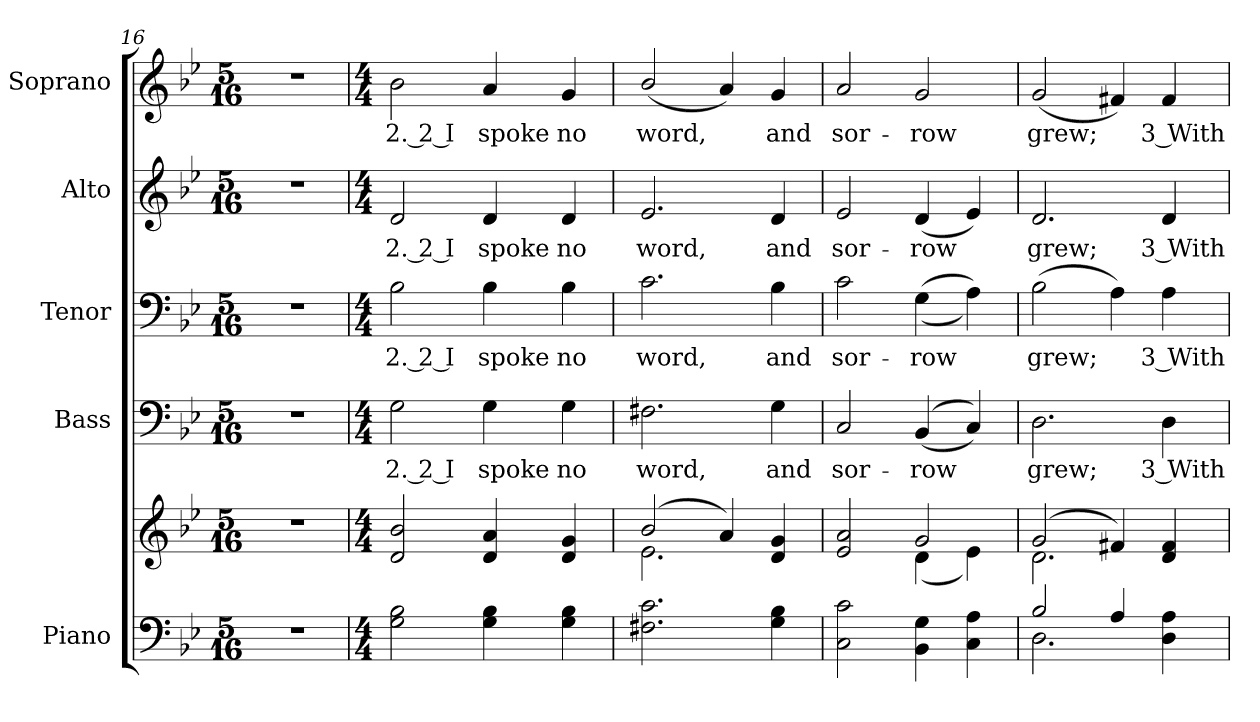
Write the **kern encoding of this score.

**kern	**kern	**kern	**text	**kern	**text	**kern	**text	**kern	**text
*part5	*part5	*part4	*part4	*part3	*part3	*part2	*part2	*part1	*part1
*staff6	*staff5	*staff4	*staff4	*staff3	*staff3	*staff2	*staff2	*staff1	*staff1
*I"Piano	*	*I"Bass	*	*I"Tenor	*	*I"Alto	*	*I"Soprano	*
*I'Pno.	*	*I'B.	*	*I'T.	*	*I'A.	*	*I'S.	*
!!LO:PB:g=z
*clefF4	*clefG2	*clefF4	*	*clefF4	*	*clefG2	*	*clefG2	*
*k[b-e-]	*k[b-e-]	*k[b-e-]	*	*k[b-e-]	*	*k[b-e-]	*	*k[b-e-]	*
*B-:	*B-:	*B-:	*	*B-:	*	*B-:	*	*B-:	*
*M5/16	*M5/16	*M5/16	*	*M5/16	*	*M5/16	*	*M5/16	*
=16	=16	=16	=16	=16	=16	=16	=16	=16	=16
!LO:N:vis=1	!LO:N:vis=1	!LO:N:vis=1	!	!LO:N:vis=1	!	!LO:N:vis=1	!	!LO:N:vis=1	!
16%5r	16%5r	16%5r	.	16%5r	.	16%5r	.	16%5r	.
=17	=17	=17	=17	=17	=17	=17	=17	=17	=17
*M4/4	*M4/4	*M4/4	*	*M4/4	*	*M4/4	*	*M4/4	*
!	!	!	!LO:LY:b:color=#000000	!	!	!	!	!	!
!	!	!	!	!	!LO:LY:b:color=#000000	!	!	!	!
!	!	!	!	!	!	!	!LO:LY:b:color=#000000	!	!
!	!	!	!	!	!	!	!	!	!LO:LY:b:color=#000000
2Gi\ 2B-i	2di/ 2b-i	2Gi\	2. 2 I	2B-i\	2. 2 I	2di/	2. 2 I	2b-i\	2. 2 I
!	!	!	!LO:LY:b:color=#000000	!	!	!	!	!	!
!	!	!	!	!	!LO:LY:b:color=#000000	!	!	!	!
!	!	!	!	!	!	!	!LO:LY:b:color=#000000	!	!
!	!	!	!	!	!	!	!	!	!LO:LY:b:color=#000000
4Gi\ 4B-i	4di/ 4ai	4Gi\	spoke	4B-i\	spoke	4di/	spoke	4ai/	spoke
!	!	!	!LO:LY:b:color=#000000	!	!	!	!	!	!
!	!	!	!	!	!LO:LY:b:color=#000000	!	!	!	!
!	!	!	!	!	!	!	!LO:LY:b:color=#000000	!	!
!	!	!	!	!	!	!	!	!	!LO:LY:b:color=#000000
4Gi\ 4B-i	4di/ 4gi	4Gi\	no	4B-i\	no	4di/	no	4gi/	no
=18	=18	=18	=18	=18	=18	=18	=18	=18	=18
*	*^	*	*	*	*	*	*	*	*
!	!	!	!	!LO:LY:b:color=#000000	!	!	!	!	!	!
!	!	!	!	!	!	!LO:LY:b:color=#000000	!	!	!	!
!	!	!	!	!	!	!	!	!LO:LY:b:color=#000000	!	!
!	!	!	!	!	!	!	!	!	!	!LO:LY:b:color=#000000
2.F#Xi\ 2.ci	(2b-i/	2.e-i\	2.F#Xi\	word,	2.ci\	word,	2.e-i/	word,	(2b-i/	word,
.	4ai/)	.	.	.	.	.	.	.	4ai/)	.
!	!	!	!	!LO:LY:b:color=#000000	!	!	!	!	!	!
!	!	!	!	!	!	!LO:LY:b:color=#000000	!	!	!	!
!	!	!	!	!	!	!	!	!LO:LY:b:color=#000000	!	!
!	!	!	!	!	!	!	!	!	!	!LO:LY:b:color=#000000
4Gi\ 4B-i	4di/ 4gi	4ryy	4Gi\	and	4B-i\	and	4di/	and	4gi/	and
=19	=19	=19	=19	=19	=19	=19	=19	=19	=19	=19
!	!	!	!	!LO:LY:b:color=#000000	!	!	!	!	!	!
!	!	!	!	!	!	!LO:LY:b:color=#000000	!	!	!	!
!	!	!	!	!	!	!	!	!LO:LY:b:color=#000000	!	!
!	!	!	!	!	!	!	!	!	!	!LO:LY:b:color=#000000
2Ci\ 2ci	2e-i/ 2ai	2ryy	2Ci/	sor-	2ci\	sor-	2e-i/	sor-	2ai/	sor-
!	!	!	!	!LO:LY:b:color=#000000	!	!	!	!	!	!
!	!	!	!	!	!	!LO:LY:b:color=#000000	!	!	!	!
!	!	!	!	!	!	!	!	!LO:LY:b:color=#000000	!	!
!	!	!	!	!	!	!	!	!	!	!LO:LY:b:color=#000000
4BB-i\ 4Gi	2gi/	(4di\	((4BB-i/	-row	((4Gi\	-row	(4di/	-row	2gi/	-row
4Ci\ 4Ai	.	4e-i\)	4Ci/))	.	4Ai\))	.	4e-i/)	.	.	.
=20	=20	=20	=20	=20	=20	=20	=20	=20	=20	=20
*^	*	*	*	*	*	*	*	*	*	*
!	!	!	!	!	!LO:LY:b:color=#000000	!	!	!	!	!	!
!	!	!	!	!	!	!	!LO:LY:b:color=#000000	!	!	!	!
!	!	!	!	!	!	!	!	!	!LO:LY:b:color=#000000	!	!
!	!	!	!	!	!	!	!	!	!	!	!LO:LY:b:color=#000000
2B-i/	2.Di\	(2gi/	2.di\	2.Di\	grew;	(2B-i\	grew;	2.di/	grew;	(2gi/	grew;
4Ai/	.	4f#Xi/)	.	.	.	4Ai\)	.	.	.	4f#Xi/)	.
!	!	!	!	!	!LO:LY:b:color=#000000	!	!	!	!	!	!
!	!	!	!	!	!	!	!LO:LY:b:color=#000000	!	!	!	!
!	!	!	!	!	!	!	!	!	!LO:LY:b:color=#000000	!	!
!	!	!	!	!	!	!	!	!	!	!	!LO:LY:b:color=#000000
4Di\ 4Ai	4ryy	4di/ 4f#i	4ryy	4Di\	3 With	4Ai\	3 With	4di/	3 With	4f#i/	3 With
*v	*v	*	*	*	*	*	*	*	*	*	*
*	*v	*v	*	*	*	*	*	*	*	*
=	=	=	=	=	=	=	=	=	=
*-	*-	*-	*-	*-	*-	*-	*-	*-	*-
